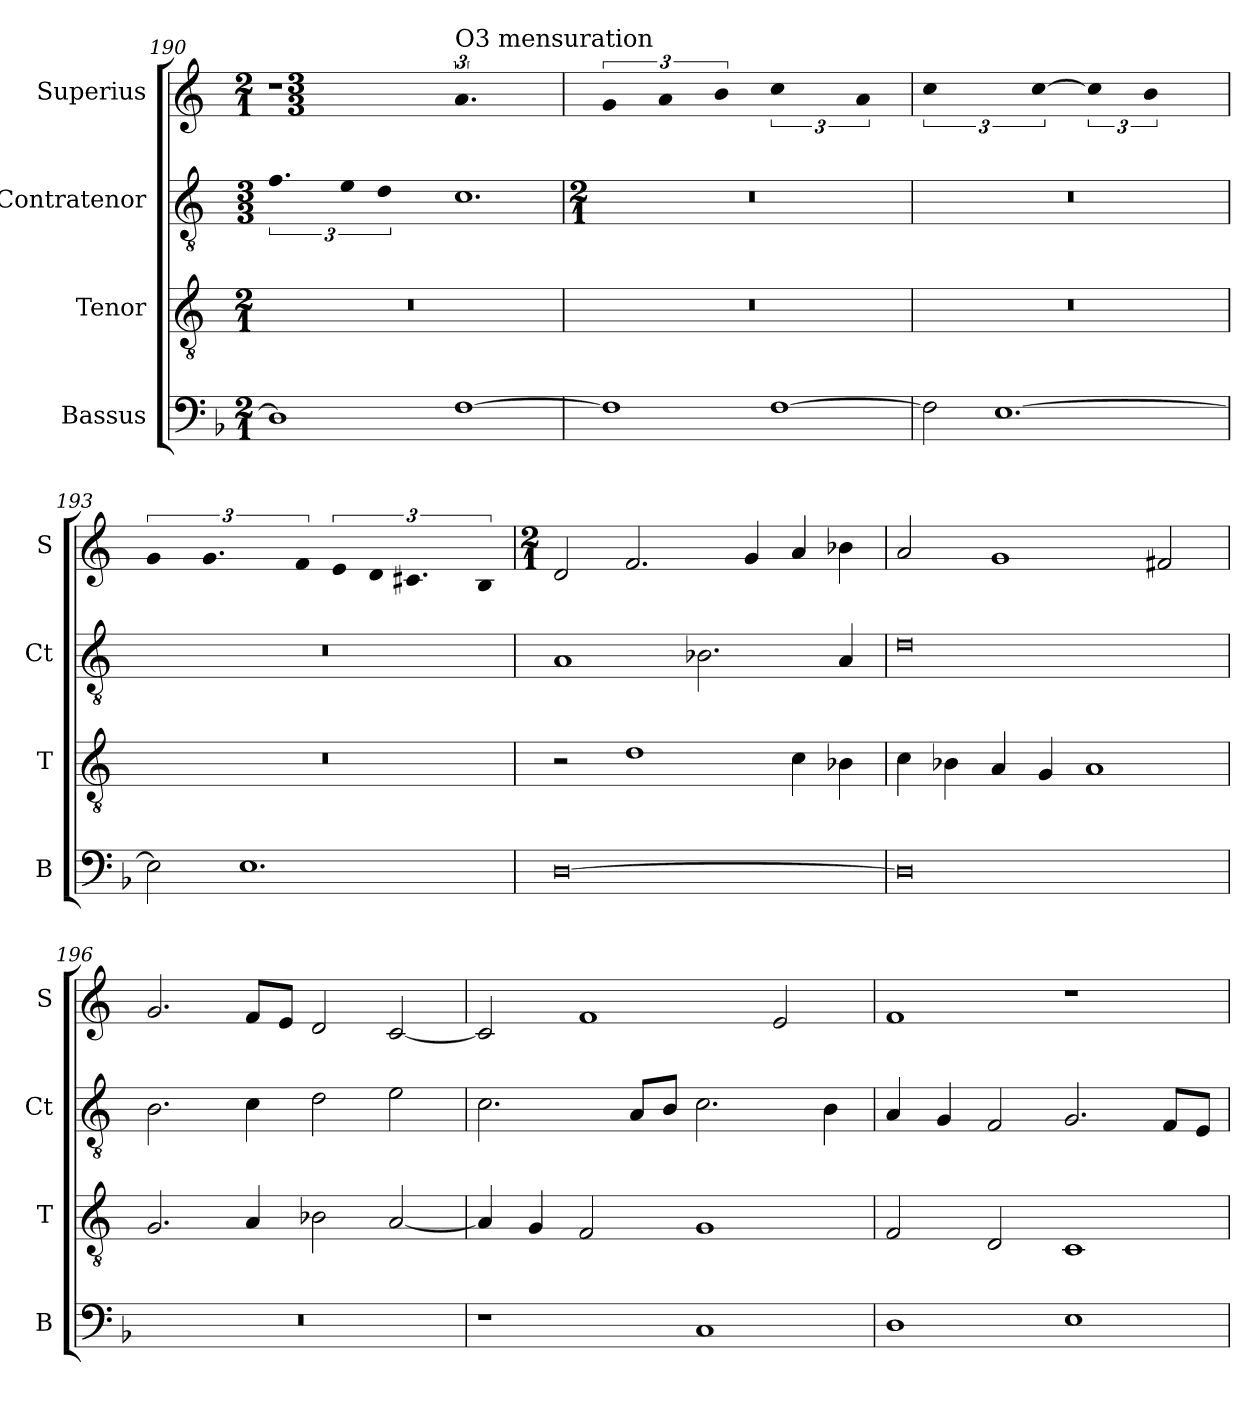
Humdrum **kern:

**kern	**kern	**kern	**kern
*part4	*part3	*part2	*part1
*staff4	*staff3	*staff2	*staff1
*I"Bassus	*I"Tenor	*I"Contratenor	*I"Superius
*I'B	*I'T	*I'Ct	*I'S
*clefF4	*clefGv2	*clefGv2	*clefG2
*k[b-]	*k[]	*k[]	*k[]
*M2/1	*M2/1	*M3/3	*M2/1
=190	=190	=190	=190
!	!	!LO:N:vis=2.	!
1D]	0r	3.f\	1r
!	!	!LO:N:vis=4	!
.	.	6e\	.
!	!	!LO:N:vis=2	!
.	.	3d\	.
*	*	*	*M3/3
!	!	!	!LO:TX:a:t=O3 mensuration
!	!	!LO:N:vis=1.	!LO:N:vis=1.
[1F	.	1c	3%2.a
=191	=191	=191	=191
*	*	*M2/1	*
!	!	!	!LO:N:vis=2
1F]	0r	0r	3g/
!	!	!	!LO:N:vis=2
.	.	.	3a/
!	!	!	!LO:N:vis=2
.	.	.	3b\
!	!	!	!LO:N:vis=1
[1F	.	.	3%2cc
!	!	!	!LO:N:vis=2
.	.	.	3a/
=192	=192	=192	=192
!	!	!	!LO:N:vis=1
2F\]	0r	0r	3%2cc
[1.E	.	.	.
!	!	!	!LO:N:vis=2
.	.	.	[3cc\
!	!	!	!LO:N:vis=2
.	.	.	3cc\]
!	!	!	!LO:N:vis=1
.	.	.	3%2b
=193	=193	=193	=193
!	!	!	!LO:N:vis=2
2E\]	0r	0r	3g/
!	!	!	!LO:N:vis=2.
.	.	.	3.g/
1.E	.	.	.
!	!	!	!LO:N:vis=4
.	.	.	6f/
!	!	!	!LO:N:vis=4
.	.	.	6e/
!	!	!	!LO:N:vis=4
.	.	.	6d/
!	!	!	!LO:N:vis=2.
.	.	.	3.c#X/
!	!	!	!LO:N:vis=4
.	.	.	6B/
=194	=194	=194	=194
*	*	*	*M2/1
[0D	2r	1A	2d/
.	1d	.	2.f/
.	.	2.B-X\	.
.	.	.	4g/
.	4c\	.	4a/
.	4B-X\	4A/	4b-X\
=195	=195	=195	=195
0D]	4c\	0d	2a/
.	4B-X\	.	.
.	4A/	.	1g
.	4G/	.	.
.	1A	.	.
.	.	.	2f#X/
=196	=196	=196	=196
0r	2.G/	2.B\	2.g/
.	4A/	4c\	8f/L
.	.	.	8e/J
.	2B-X\	2d\	2d/
.	[2A/	2e\	[2c/
=197	=197	=197	=197
1r	4A/]	2.c\	2c/]
.	4G/	.	.
.	2F/	.	1f
.	.	8A/L	.
.	.	8B/J	.
1C	1G	2.c\	.
.	.	.	2e/
.	.	4B\	.
=198	=198	=198	=198
1D	2F/	4A/	1f
.	.	4G/	.
.	2D/	2F/	.
1E	1C	2.G/	1r
.	.	8F/L	.
.	.	8E/J	.
=	=	=	=
*-	*-	*-	*-
